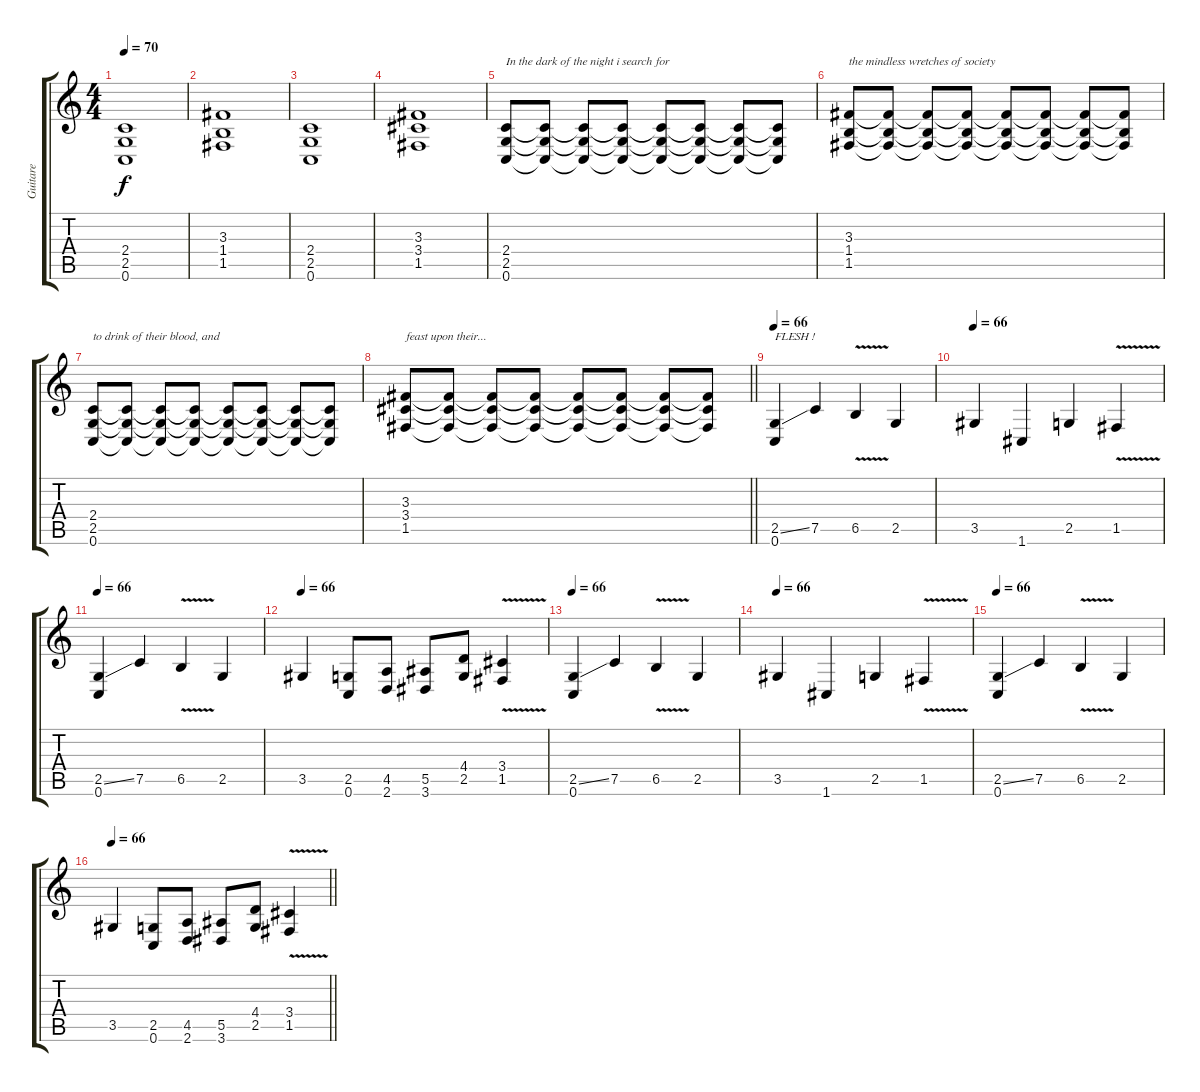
\track ("Guitare" "Guitare") {instrument overdrivenguitar}
\staff {score tabs}
\tuning (C4 G3 Eb3 Bb2 F2 C2) {hide}
\ts (4 4)
\tempo 70
\clef g2
\ks c
(2.4 2.5 0.6).1{dy f instrument overdrivenguitar} |
(3.3 1.4 1.5).1 |
(2.4 2.5 0.6).1 |
(3.3 3.4 1.5).1 |
(2.4 2.5 0.6).8{txt "In the dark of the night i search for"} (2.4{t} 2.5{t} 0.6{t}).8 (2.4{t} 2.5{t} 0.6{t}).8 (2.4{t} 2.5{t} 0.6{t}).8 (2.4{t} 2.5{t} 0.6{t}).8 (2.4{t} 2.5{t} 0.6{t}).8 (2.4{t} 2.5{t} 0.6{t}).8 (2.4{t} 2.5{t} 0.6{t}).8 |
(3.3 1.4 1.5).8{txt "the mindless wretches of society"} (3.3{t} 1.4{t} 1.5{t}).8 (3.3{t} 1.4{t} 1.5{t}).8 (3.3{t} 1.4{t} 1.5{t}).8 (3.3{t} 1.4{t} 1.5{t}).8 (3.3{t} 1.4{t} 1.5{t}).8 (3.3{t} 1.4{t} 1.5{t}).8 (3.3{t} 1.4{t} 1.5{t}).8 |
(2.4 2.5 0.6).8{txt "to drink of their blood, and"} (2.4{t} 2.5{t} 0.6{t}).8 (2.4{t} 2.5{t} 0.6{t}).8 (2.4{t} 2.5{t} 0.6{t}).8 (2.4{t} 2.5{t} 0.6{t}).8 (2.4{t} 2.5{t} 0.6{t}).8 (2.4{t} 2.5{t} 0.6{t}).8 (2.4{t} 2.5{t} 0.6{t}).8 |
\barLineRight lightlight
(3.3 3.4 1.5).8{txt "feast upon their..."} (3.3{t} 3.4{t} 1.5{t}).8 (3.3{t} 3.4{t} 1.5{t}).8 (3.3{t} 3.4{t} 1.5{t}).8 (3.3{t} 3.4{t} 1.5{t}).8 (3.3{t} 3.4{t} 1.5{t}).8 (3.3{t} 3.4{t} 1.5{t}).8 (3.3{t} 3.4{t} 1.5{t}).8 |
\tempo 66
(2.5{ss} 0.6).4{txt "FLESH !"} 7.5.4 6.5{v}.4 2.5.4 |
\tempo 66
3.5.4 1.6.4 2.5.4 1.5{v}.4 |
\tempo 66
(2.5{ss} 0.6).4 7.5.4 6.5{v}.4 2.5.4 |
\tempo 66
3.5.4 (2.5 0.6).8 (4.5 2.6).8 (5.5 3.6).8 (4.4 2.5).8 (3.4{v} 1.5{v}).4 |
\tempo 66
(2.5{ss} 0.6).4 7.5.4 6.5{v}.4 2.5.4 |
\tempo 66
3.5.4 1.6.4 2.5.4 1.5{v}.4 |
\tempo 66
(2.5{ss} 0.6).4 7.5.4 6.5{v}.4 2.5.4 |
\tempo 66
\barLineRight lightlight
3.5.4 (2.5 0.6).8 (4.5 2.6).8 (5.5 3.6).8 (4.4 2.5).8 (3.4{v} 1.5{v}).4
